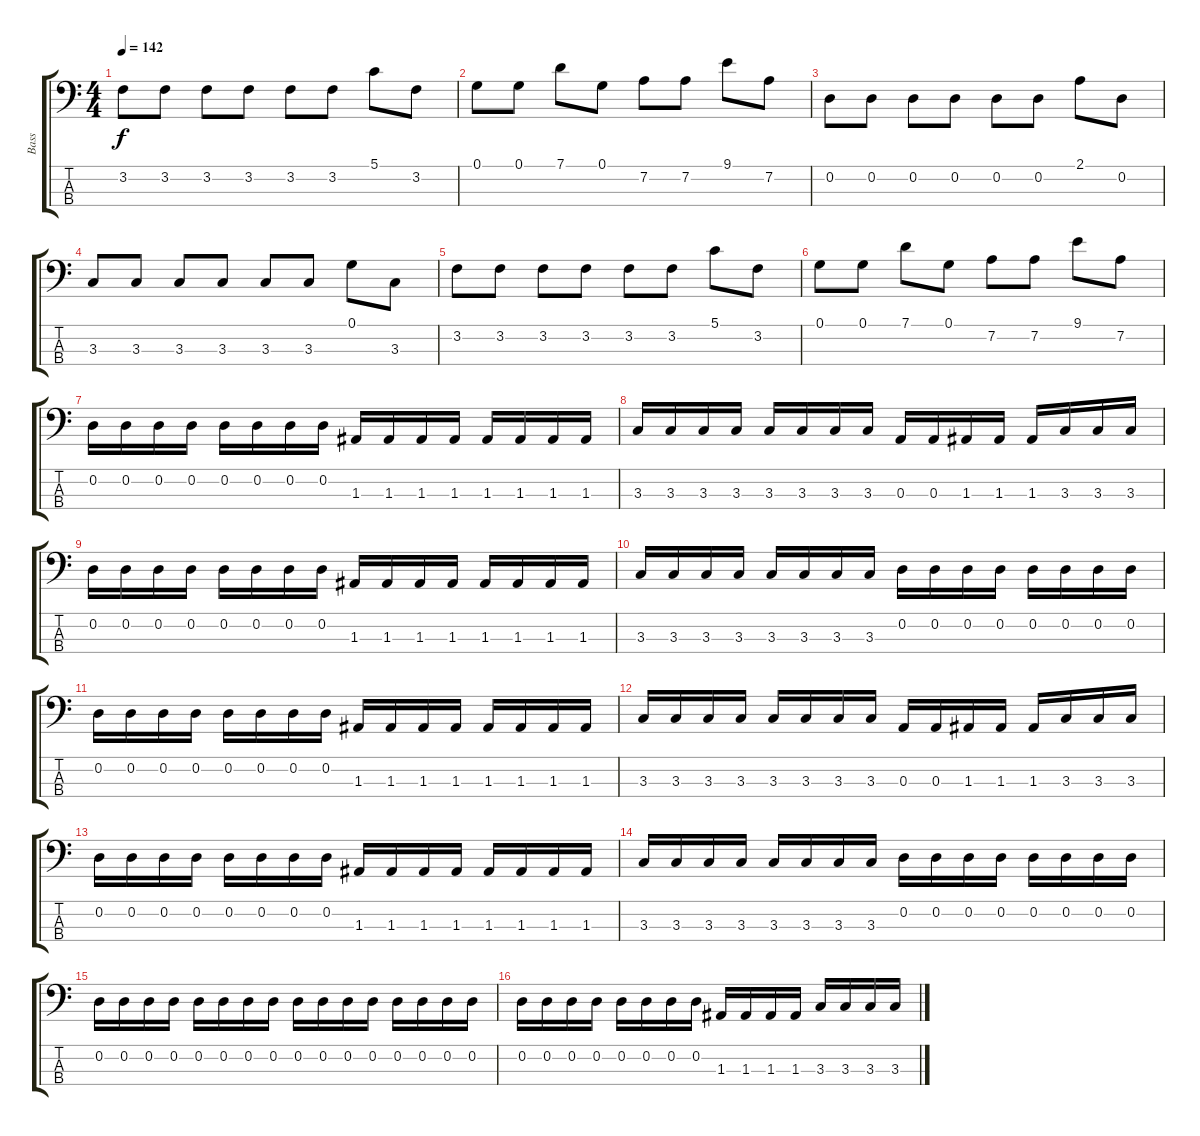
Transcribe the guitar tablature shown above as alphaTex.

\track ("Bass" "Bass") {instrument electricbassfinger}
\staff {score tabs}
\tuning (G2 D2 A1 E1) {hide}
\ts (4 4)
\tempo 142
\clef f4
\ks c
3.2.8{dy f} 3.2.8 3.2.8 3.2.8 3.2.8 3.2.8 5.1.8 3.2.8 |
0.1.8 0.1.8 7.1.8 0.1.8 7.2.8 7.2.8 9.1.8 7.2.8 |
0.2.8 0.2.8 0.2.8 0.2.8 0.2.8 0.2.8 2.1.8 0.2.8 |
3.3.8 3.3.8 3.3.8 3.3.8 3.3.8 3.3.8 0.1.8 3.3.8 |
3.2.8 3.2.8 3.2.8 3.2.8 3.2.8 3.2.8 5.1.8 3.2.8 |
0.1.8 0.1.8 7.1.8 0.1.8 7.2.8 7.2.8 9.1.8 7.2.8 |
0.2.16 0.2.16 0.2.16 0.2.16 0.2.16 0.2.16 0.2.16 0.2.16 1.3.16 1.3.16 1.3.16 1.3.16 1.3.16 1.3.16 1.3.16 1.3.16 |
3.3.16 3.3.16 3.3.16 3.3.16 3.3.16 3.3.16 3.3.16 3.3.16 0.3.16 0.3.16 1.3.16 1.3.16 1.3.16 3.3.16 3.3.16 3.3.16 |
0.2.16 0.2.16 0.2.16 0.2.16 0.2.16 0.2.16 0.2.16 0.2.16 1.3.16 1.3.16 1.3.16 1.3.16 1.3.16 1.3.16 1.3.16 1.3.16 |
3.3.16 3.3.16 3.3.16 3.3.16 3.3.16 3.3.16 3.3.16 3.3.16 0.2.16 0.2.16 0.2.16 0.2.16 0.2.16 0.2.16 0.2.16 0.2.16 |
0.2.16 0.2.16 0.2.16 0.2.16 0.2.16 0.2.16 0.2.16 0.2.16 1.3.16 1.3.16 1.3.16 1.3.16 1.3.16 1.3.16 1.3.16 1.3.16 |
3.3.16 3.3.16 3.3.16 3.3.16 3.3.16 3.3.16 3.3.16 3.3.16 0.3.16 0.3.16 1.3.16 1.3.16 1.3.16 3.3.16 3.3.16 3.3.16 |
0.2.16 0.2.16 0.2.16 0.2.16 0.2.16 0.2.16 0.2.16 0.2.16 1.3.16 1.3.16 1.3.16 1.3.16 1.3.16 1.3.16 1.3.16 1.3.16 |
3.3.16 3.3.16 3.3.16 3.3.16 3.3.16 3.3.16 3.3.16 3.3.16 0.2.16 0.2.16 0.2.16 0.2.16 0.2.16 0.2.16 0.2.16 0.2.16 |
0.2.16 0.2.16 0.2.16 0.2.16 0.2.16 0.2.16 0.2.16 0.2.16 0.2.16 0.2.16 0.2.16 0.2.16 0.2.16 0.2.16 0.2.16 0.2.16 |
0.2.16 0.2.16 0.2.16 0.2.16 0.2.16 0.2.16 0.2.16 0.2.16 1.3.16 1.3.16 1.3.16 1.3.16 3.3.16 3.3.16 3.3.16 3.3.16
